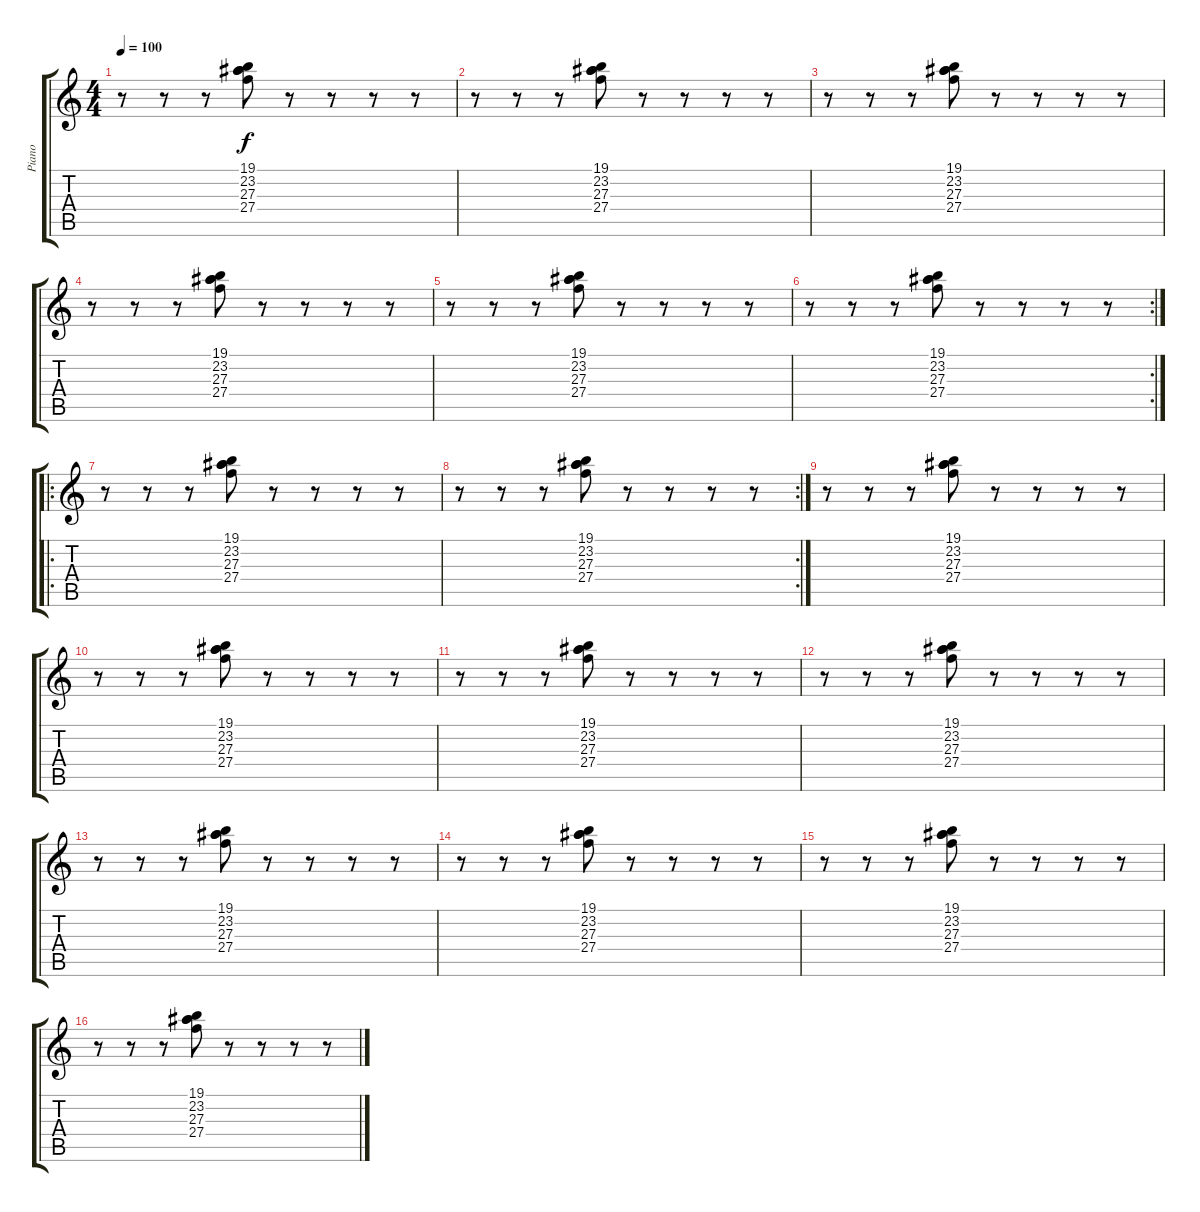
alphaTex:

\track ("Piano" "Piano") {instrument acousticgrandpiano}
\staff {score tabs}
\tuning (E4 B3 G3 D3 A2 E2) {hide}
\ts (4 4)
\tempo 100
\clef g2
\ks c
r.8{dy f} r.8 r.8 (19.1 23.2 27.3 27.4).8 r.8 r.8 r.8 r.8 |
r.8 r.8 r.8 (19.1 23.2 27.3 27.4).8 r.8 r.8 r.8 r.8 |
r.8 r.8 r.8 (19.1 23.2 27.3 27.4).8 r.8 r.8 r.8 r.8 |
r.8 r.8 r.8 (19.1 23.2 27.3 27.4).8 r.8 r.8 r.8 r.8 |
r.8 r.8 r.8 (19.1 23.2 27.3 27.4).8 r.8 r.8 r.8 r.8 |
\rc 2
r.8 r.8 r.8 (19.1 23.2 27.3 27.4).8 r.8 r.8 r.8 r.8 |
\ro
r.8 r.8 r.8 (19.1 23.2 27.3 27.4).8 r.8 r.8 r.8 r.8 |
\rc 2
r.8 r.8 r.8 (19.1 23.2 27.3 27.4).8 r.8 r.8 r.8 r.8 |
r.8 r.8 r.8 (19.1 23.2 27.3 27.4).8 r.8 r.8 r.8 r.8 |
r.8 r.8 r.8 (19.1 23.2 27.3 27.4).8 r.8 r.8 r.8 r.8 |
r.8 r.8 r.8 (19.1 23.2 27.3 27.4).8 r.8 r.8 r.8 r.8 |
r.8 r.8 r.8 (19.1 23.2 27.3 27.4).8 r.8 r.8 r.8 r.8 |
r.8 r.8 r.8 (19.1 23.2 27.3 27.4).8 r.8 r.8 r.8 r.8 |
r.8 r.8 r.8 (19.1 23.2 27.3 27.4).8 r.8 r.8 r.8 r.8 |
r.8 r.8 r.8 (19.1 23.2 27.3 27.4).8 r.8 r.8 r.8 r.8 |
r.8 r.8 r.8 (19.1 23.2 27.3 27.4).8 r.8 r.8 r.8 r.8
